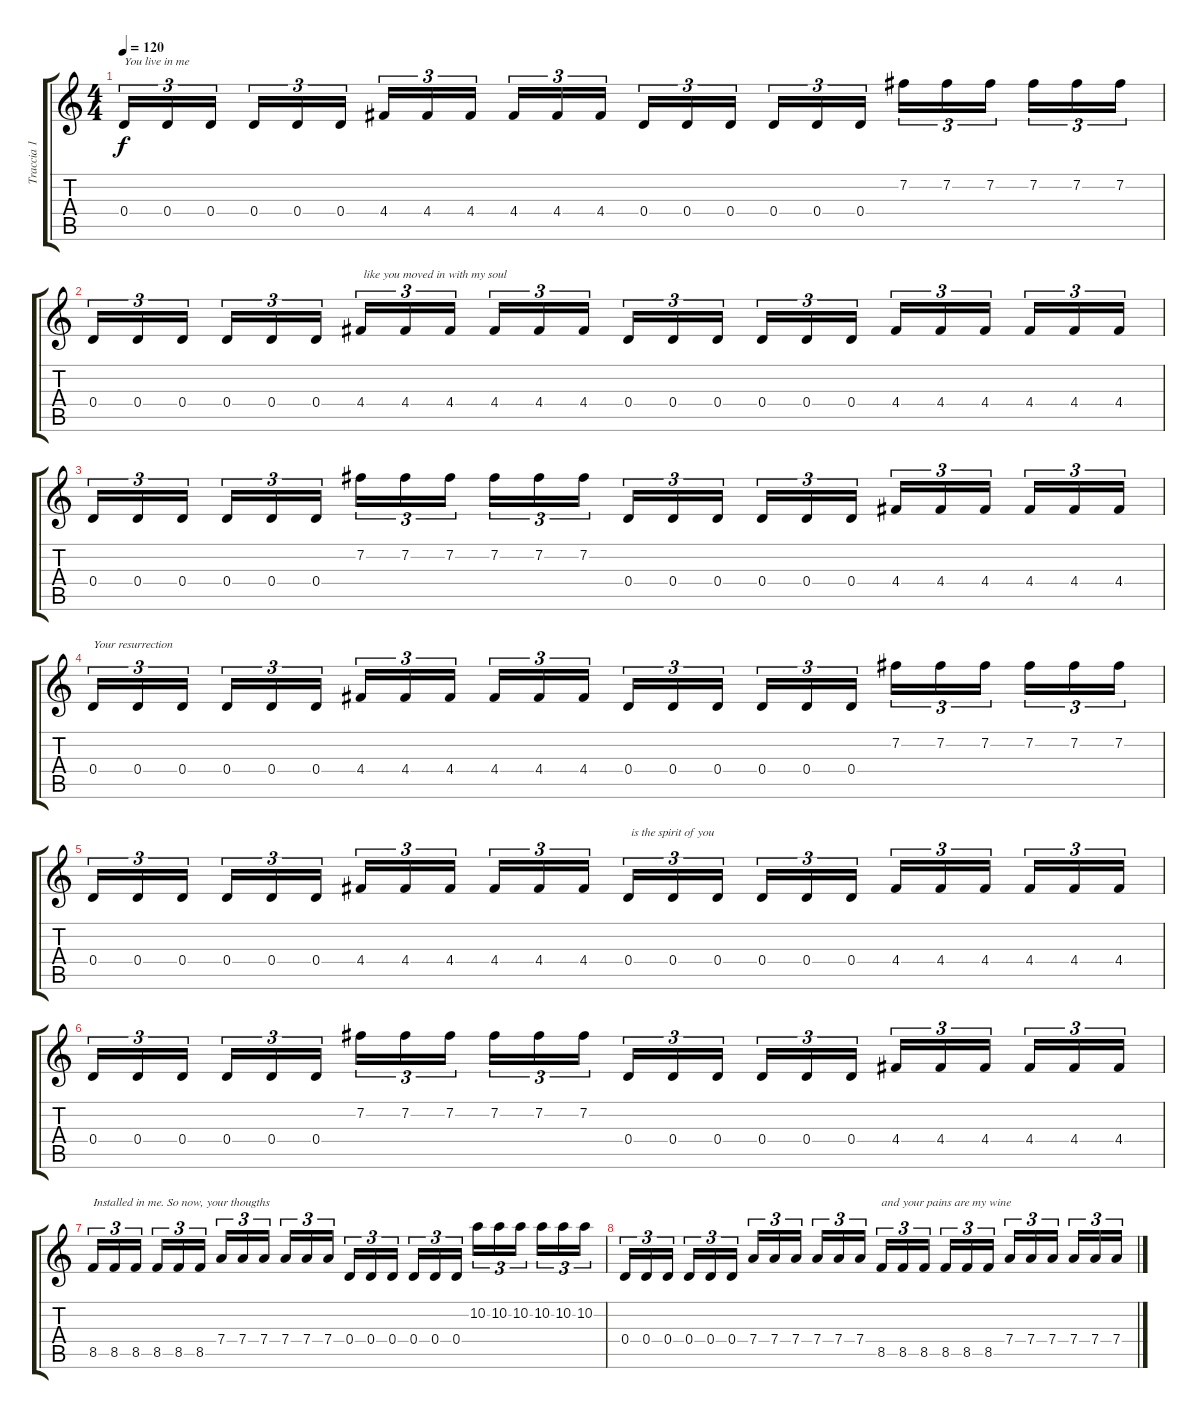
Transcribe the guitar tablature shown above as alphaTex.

\track ("Traccia 1" "Traccia 1") {instrument distortionguitar}
\staff {score tabs}
\tuning (E4 B3 G3 D3 A2 E2) {hide}
\ts (4 4)
\tempo 120
\clef g2
\ks c
0.4.16{tu (3 2) txt "You live in me" dy f} 0.4.16{tu (3 2)} 0.4.16{tu (3 2)} 0.4.16{tu (3 2)} 0.4.16{tu (3 2)} 0.4.16{tu (3 2)} 4.4.16{tu (3 2)} 4.4.16{tu (3 2)} 4.4.16{tu (3 2)} 4.4.16{tu (3 2)} 4.4.16{tu (3 2)} 4.4.16{tu (3 2)} 0.4.16{tu (3 2)} 0.4.16{tu (3 2)} 0.4.16{tu (3 2)} 0.4.16{tu (3 2)} 0.4.16{tu (3 2)} 0.4.16{tu (3 2)} 7.2.16{tu (3 2)} 7.2.16{tu (3 2)} 7.2.16{tu (3 2)} 7.2.16{tu (3 2)} 7.2.16{tu (3 2)} 7.2.16{tu (3 2)} |
0.4.16{tu (3 2)} 0.4.16{tu (3 2)} 0.4.16{tu (3 2)} 0.4.16{tu (3 2)} 0.4.16{tu (3 2)} 0.4.16{tu (3 2)} 4.4.16{tu (3 2) txt " like you moved in with my soul"} 4.4.16{tu (3 2)} 4.4.16{tu (3 2)} 4.4.16{tu (3 2)} 4.4.16{tu (3 2)} 4.4.16{tu (3 2)} 0.4.16{tu (3 2)} 0.4.16{tu (3 2)} 0.4.16{tu (3 2)} 0.4.16{tu (3 2)} 0.4.16{tu (3 2)} 0.4.16{tu (3 2)} 4.4.16{tu (3 2)} 4.4.16{tu (3 2)} 4.4.16{tu (3 2)} 4.4.16{tu (3 2)} 4.4.16{tu (3 2)} 4.4.16{tu (3 2)} |
0.4.16{tu (3 2)} 0.4.16{tu (3 2)} 0.4.16{tu (3 2)} 0.4.16{tu (3 2)} 0.4.16{tu (3 2)} 0.4.16{tu (3 2)} 7.2.16{tu (3 2)} 7.2.16{tu (3 2)} 7.2.16{tu (3 2)} 7.2.16{tu (3 2)} 7.2.16{tu (3 2)} 7.2.16{tu (3 2)} 0.4.16{tu (3 2)} 0.4.16{tu (3 2)} 0.4.16{tu (3 2)} 0.4.16{tu (3 2)} 0.4.16{tu (3 2)} 0.4.16{tu (3 2)} 4.4.16{tu (3 2)} 4.4.16{tu (3 2)} 4.4.16{tu (3 2)} 4.4.16{tu (3 2)} 4.4.16{tu (3 2)} 4.4.16{tu (3 2)} |
0.4.16{tu (3 2) txt "Your resurrection"} 0.4.16{tu (3 2)} 0.4.16{tu (3 2)} 0.4.16{tu (3 2)} 0.4.16{tu (3 2)} 0.4.16{tu (3 2)} 4.4.16{tu (3 2)} 4.4.16{tu (3 2)} 4.4.16{tu (3 2)} 4.4.16{tu (3 2)} 4.4.16{tu (3 2)} 4.4.16{tu (3 2)} 0.4.16{tu (3 2)} 0.4.16{tu (3 2)} 0.4.16{tu (3 2)} 0.4.16{tu (3 2)} 0.4.16{tu (3 2)} 0.4.16{tu (3 2)} 7.2.16{tu (3 2)} 7.2.16{tu (3 2)} 7.2.16{tu (3 2)} 7.2.16{tu (3 2)} 7.2.16{tu (3 2)} 7.2.16{tu (3 2)} |
0.4.16{tu (3 2)} 0.4.16{tu (3 2)} 0.4.16{tu (3 2)} 0.4.16{tu (3 2)} 0.4.16{tu (3 2)} 0.4.16{tu (3 2)} 4.4.16{tu (3 2)} 4.4.16{tu (3 2)} 4.4.16{tu (3 2)} 4.4.16{tu (3 2)} 4.4.16{tu (3 2)} 4.4.16{tu (3 2)} 0.4.16{tu (3 2) txt " is the spirit of you"} 0.4.16{tu (3 2)} 0.4.16{tu (3 2)} 0.4.16{tu (3 2)} 0.4.16{tu (3 2)} 0.4.16{tu (3 2)} 4.4.16{tu (3 2)} 4.4.16{tu (3 2)} 4.4.16{tu (3 2)} 4.4.16{tu (3 2)} 4.4.16{tu (3 2)} 4.4.16{tu (3 2)} |
0.4.16{tu (3 2)} 0.4.16{tu (3 2)} 0.4.16{tu (3 2)} 0.4.16{tu (3 2)} 0.4.16{tu (3 2)} 0.4.16{tu (3 2)} 7.2.16{tu (3 2)} 7.2.16{tu (3 2)} 7.2.16{tu (3 2)} 7.2.16{tu (3 2)} 7.2.16{tu (3 2)} 7.2.16{tu (3 2)} 0.4.16{tu (3 2)} 0.4.16{tu (3 2)} 0.4.16{tu (3 2)} 0.4.16{tu (3 2)} 0.4.16{tu (3 2)} 0.4.16{tu (3 2)} 4.4.16{tu (3 2)} 4.4.16{tu (3 2)} 4.4.16{tu (3 2)} 4.4.16{tu (3 2)} 4.4.16{tu (3 2)} 4.4.16{tu (3 2)} |
8.5.16{tu (3 2) txt "Installed in me. So now, your thougths"} 8.5.16{tu (3 2)} 8.5.16{tu (3 2)} 8.5.16{tu (3 2)} 8.5.16{tu (3 2)} 8.5.16{tu (3 2)} 7.4.16{tu (3 2)} 7.4.16{tu (3 2)} 7.4.16{tu (3 2)} 7.4.16{tu (3 2)} 7.4.16{tu (3 2)} 7.4.16{tu (3 2)} 0.4.16{tu (3 2)} 0.4.16{tu (3 2)} 0.4.16{tu (3 2)} 0.4.16{tu (3 2)} 0.4.16{tu (3 2)} 0.4.16{tu (3 2)} 10.2.16{tu (3 2)} 10.2.16{tu (3 2)} 10.2.16{tu (3 2)} 10.2.16{tu (3 2)} 10.2.16{tu (3 2)} 10.2.16{tu (3 2)} |
0.4.16{tu (3 2)} 0.4.16{tu (3 2)} 0.4.16{tu (3 2)} 0.4.16{tu (3 2)} 0.4.16{tu (3 2)} 0.4.16{tu (3 2)} 7.4.16{tu (3 2)} 7.4.16{tu (3 2)} 7.4.16{tu (3 2)} 7.4.16{tu (3 2)} 7.4.16{tu (3 2)} 7.4.16{tu (3 2)} 8.5.16{tu (3 2) txt "and your pains are my wine"} 8.5.16{tu (3 2)} 8.5.16{tu (3 2)} 8.5.16{tu (3 2)} 8.5.16{tu (3 2)} 8.5.16{tu (3 2)} 7.4.16{tu (3 2)} 7.4.16{tu (3 2)} 7.4.16{tu (3 2)} 7.4.16{tu (3 2)} 7.4.16{tu (3 2)} 7.4.16{tu (3 2)}
